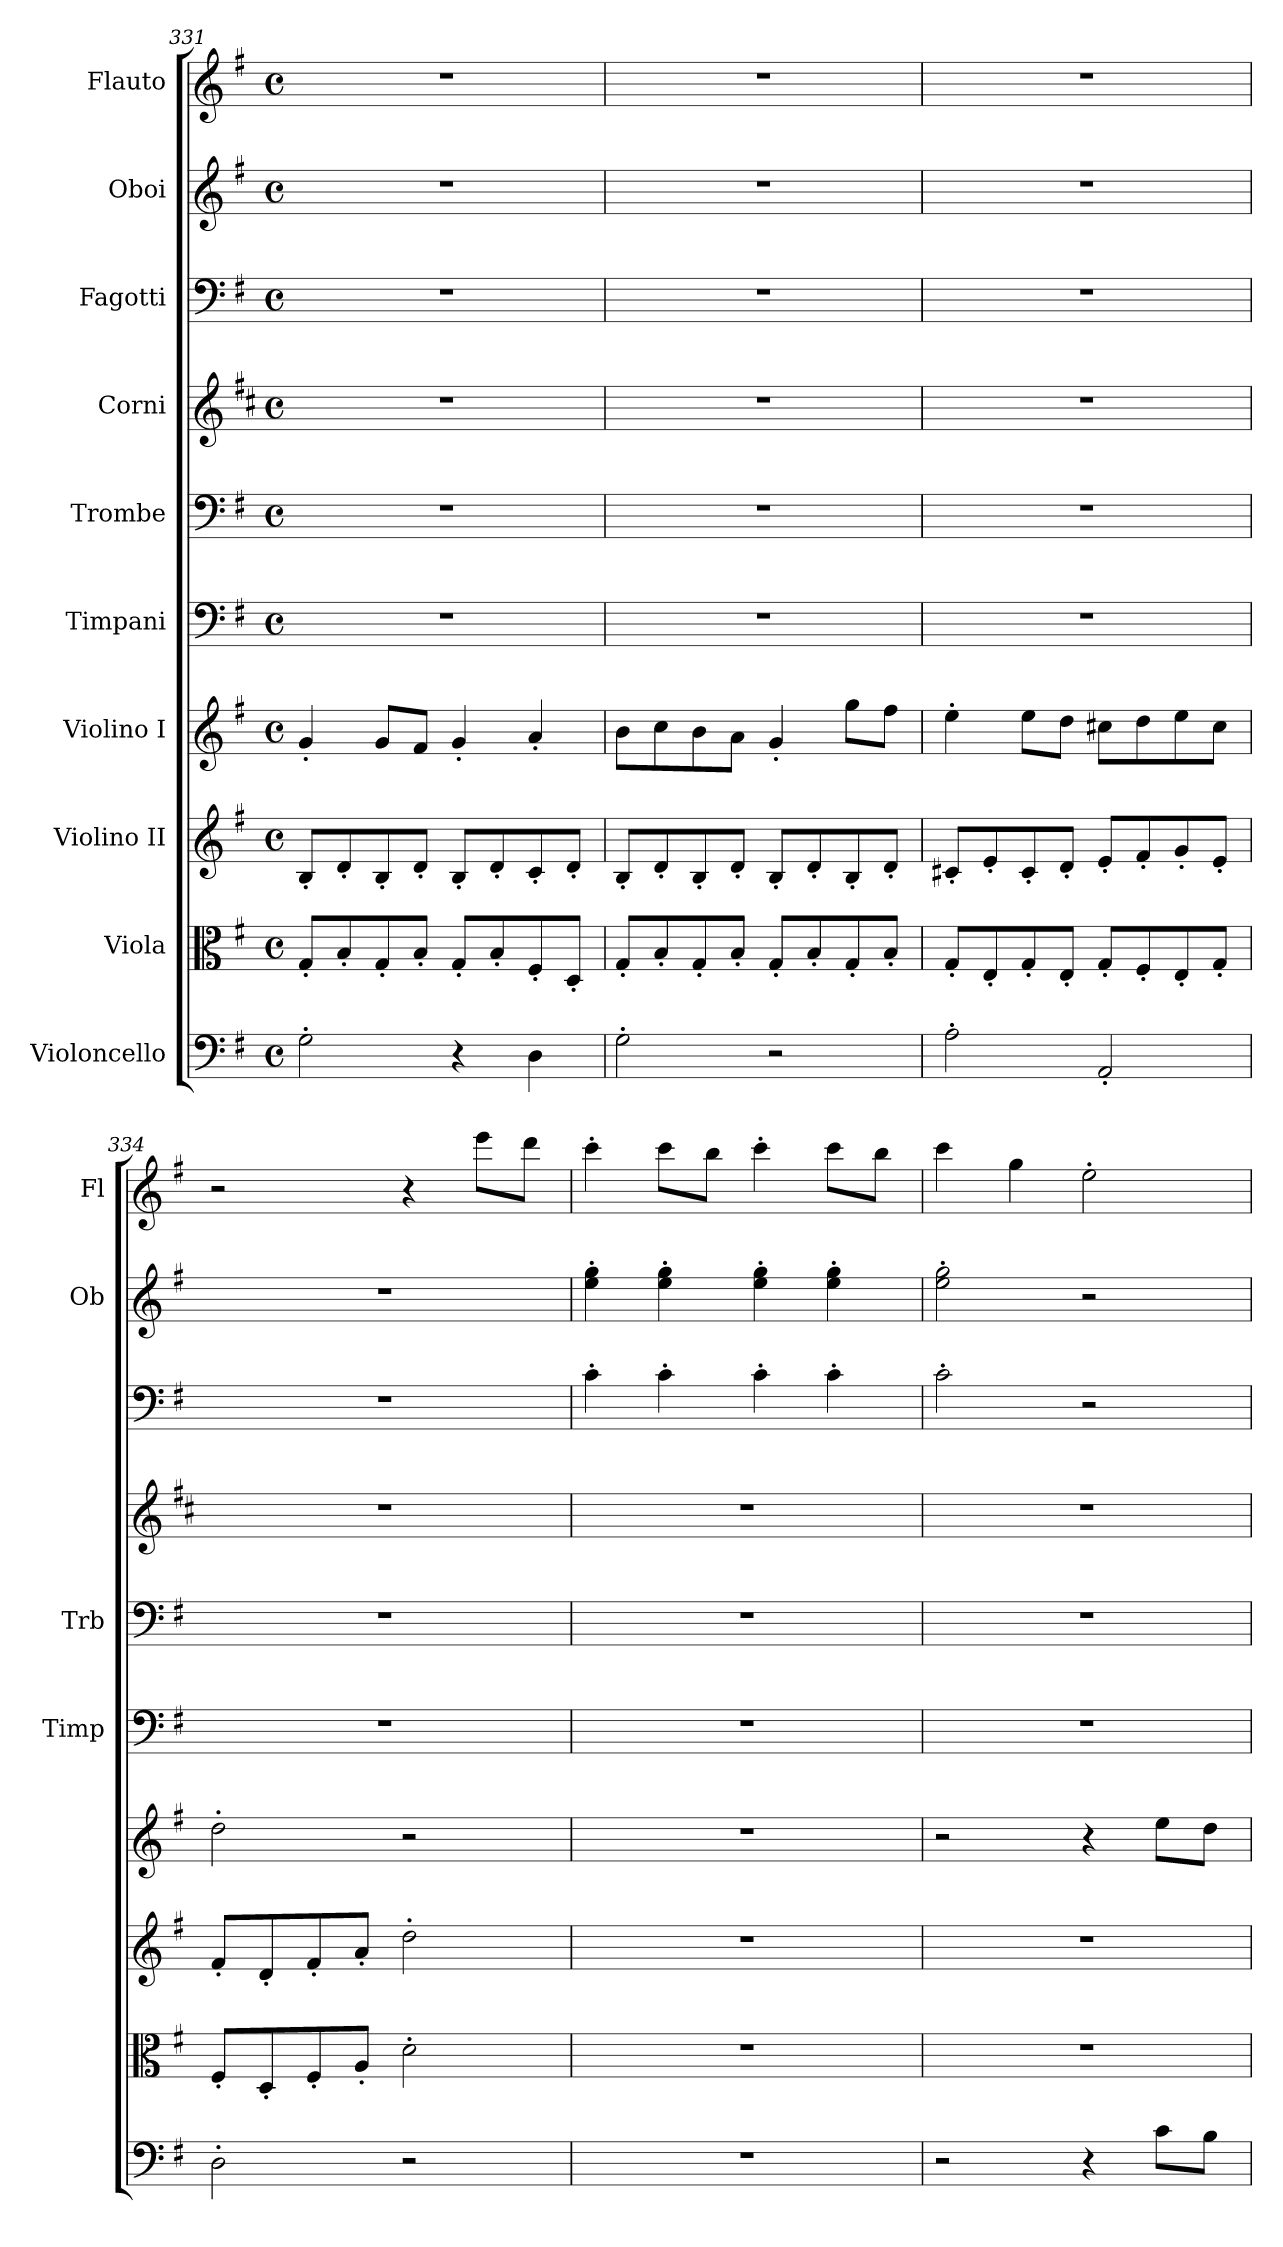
**kern	**kern	**kern	**kern	**kern	**kern	**kern	**kern	**kern	**kern
*part10	*part9	*part8	*part7	*part6	*part5	*part4	*part3	*part2	*part1
*staff10	*staff9	*staff8	*staff7	*staff6	*staff5	*staff4	*staff3	*staff2	*staff1
*I"Violoncello	*I"Viola	*I"Violino II	*I"Violino I	*I"Timpani	*I"Trombe	*I"Corni	*I"Fagotti	*I"Oboi	*I"Flauto
*	*	*	*	*I'Timp	*I'Trb	*	*	*I'Ob	*I'Fl
!!LO:LB:g=z
*clefF4	*clefC3	*clefG2	*clefG2	*clefF4	*clefF4	*clefG2	*clefF4	*clefG2	*clefG2
*	*	*	*	*	*	*ITrd4c7	*	*	*
*k[f#]	*k[f#]	*k[f#]	*k[f#]	*k[f#]	*k[f#]	*k[f#]	*k[f#]	*k[f#]	*k[f#]
*M4/4	*M4/4	*M4/4	*M4/4	*M4/4	*M4/4	*M4/4	*M4/4	*M4/4	*M4/4
*met(c)	*met(c)	*met(c)	*met(c)	*met(c)	*met(c)	*met(c)	*met(c)	*met(c)	*met(c)
=331	=331	=331	=331	=331	=331	=331	=331	=331	=331
2G'\	8G'/L	8B'/L	4g'/	1r	1r	1r	1r	1r	1r
.	8B'/	8d'/	.	.	.	.	.	.	.
.	8G'/	8B'/	8g/L	.	.	.	.	.	.
.	8B'/J	8d'/J	8f#/J	.	.	.	.	.	.
4r	8G'/L	8B'/L	4g'/	.	.	.	.	.	.
.	8B'/	8d'/	.	.	.	.	.	.	.
4D\	8F#'/	8c'/	4a'/	.	.	.	.	.	.
.	8D'/J	8d'/J	.	.	.	.	.	.	.
=332	=332	=332	=332	=332	=332	=332	=332	=332	=332
2G'\	8G'/L	8B'/L	8b\L	1r	1r	1r	1r	1r	1r
.	8B'/	8d'/	8cc\	.	.	.	.	.	.
.	8G'/	8B'/	8b\	.	.	.	.	.	.
.	8B'/J	8d'/J	8a\J	.	.	.	.	.	.
2r	8G'/L	8B'/L	4g'/	.	.	.	.	.	.
.	8B'/	8d'/	.	.	.	.	.	.	.
.	8G'/	8B'/	8gg\L	.	.	.	.	.	.
.	8B'/J	8d'/J	8ff#\J	.	.	.	.	.	.
=333	=333	=333	=333	=333	=333	=333	=333	=333	=333
2A'\	8G'/L	8c#X'/L	4ee'\	1r	1r	1r	1r	1r	1r
.	8E'/	8e'/	.	.	.	.	.	.	.
.	8G'/	8c#'/	8ee\L	.	.	.	.	.	.
.	8E'/J	8d'/J	8dd\J	.	.	.	.	.	.
2AA'/	8G'/L	8e'/L	8cc#X\L	.	.	.	.	.	.
.	8F#'/	8f#'/	8dd\	.	.	.	.	.	.
.	8E'/	8g'/	8ee\	.	.	.	.	.	.
.	8G'/J	8e'/J	8cc#\J	.	.	.	.	.	.
=334	=334	=334	=334	=334	=334	=334	=334	=334	=334
2D'\	8F#'/L	8f#'/L	2dd'\	1r	1r	1r	1r	1r	2r
.	8D'/	8d'/	.	.	.	.	.	.	.
.	8F#'/	8f#'/	.	.	.	.	.	.	.
.	8A'/J	8a'/J	.	.	.	.	.	.	.
2r	2d'\	2dd'\	2r	.	.	.	.	.	4r
.	.	.	.	.	.	.	.	.	8eee\L
.	.	.	.	.	.	.	.	.	8ddd\J
=335	=335	=335	=335	=335	=335	=335	=335	=335	=335
1r	1r	1r	1r	1r	1r	1r	4c'\	4ee\' 4gg\'	4ccc'\
.	.	.	.	.	.	.	4c'\	4ee\' 4gg\'	8ccc\L
.	.	.	.	.	.	.	.	.	8bb\J
.	.	.	.	.	.	.	4c'\	4ee\' 4gg\'	4ccc'\
.	.	.	.	.	.	.	4c'\	4ee\' 4gg\'	8ccc\L
.	.	.	.	.	.	.	.	.	8bb\J
=336	=336	=336	=336	=336	=336	=336	=336	=336	=336
2r	1r	1r	2r	1r	1r	1r	2c'\	2ee\' 2gg\'	4ccc\
.	.	.	.	.	.	.	.	.	4gg\
4r	.	.	4r	.	.	.	2r	2r	2ee'\
8c\L	.	.	8ee\L	.	.	.	.	.	.
8B\J	.	.	8dd\J	.	.	.	.	.	.
=	=	=	=	=	=	=	=	=	=
*-	*-	*-	*-	*-	*-	*-	*-	*-	*-
